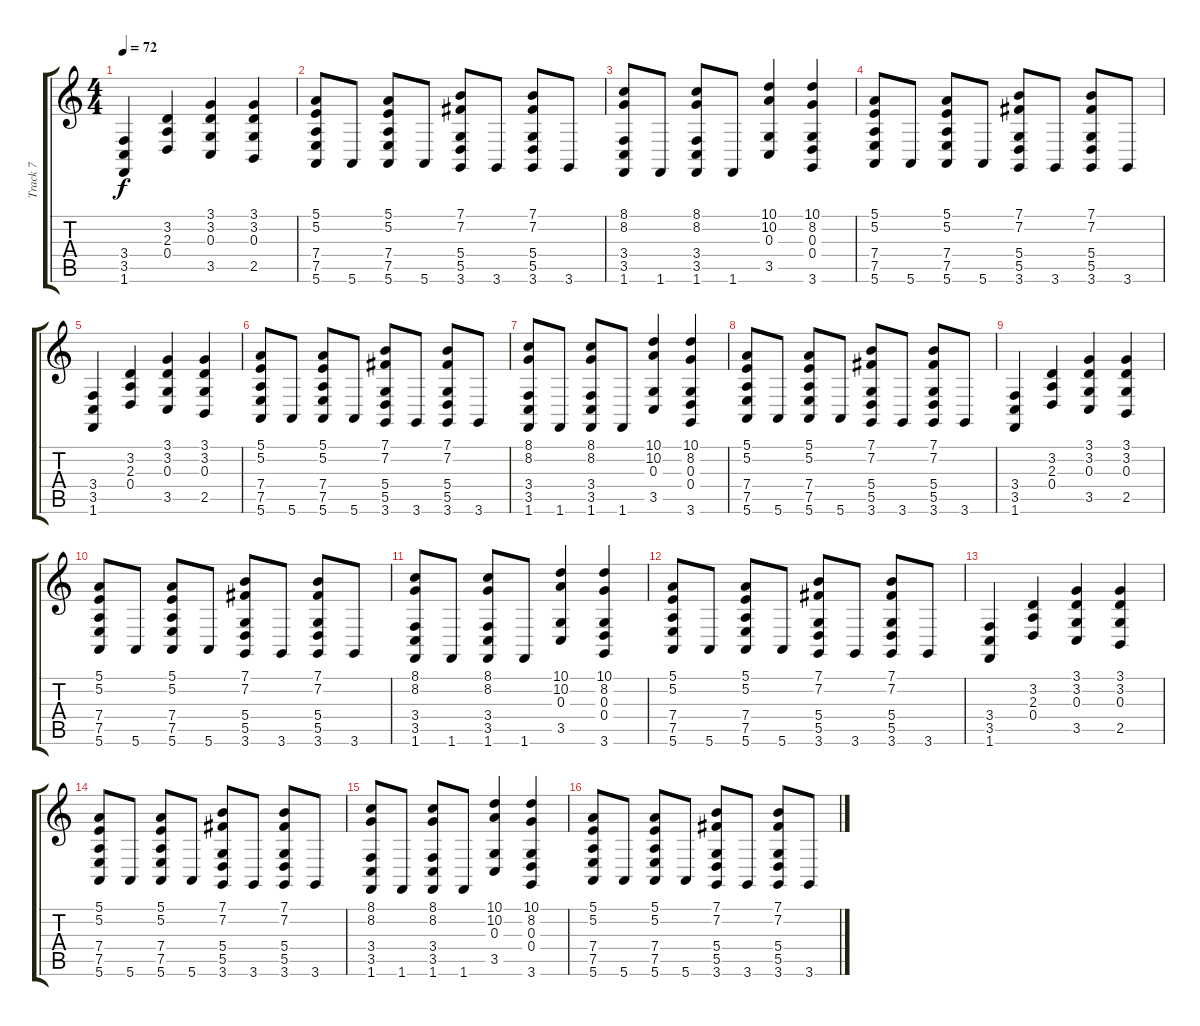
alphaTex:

\track ("Track 7" "Track 7") {instrument synthstrings1}
\staff {score tabs}
\tuning (E4 B3 G3 D3 A2 E2) {hide}
\ts (4 4)
\tempo 72
\clef g2
\ks c
(3.4 3.5 1.6).4{dy f} (3.2 2.3 0.4).4 (3.1 3.2 0.3 3.5).4 (3.1 3.2 0.3 2.5).4 |
(5.1 5.2 7.4 7.5 5.6).8 5.6.8 (5.1 5.2 7.4 7.5 5.6).8 5.6.8 (7.1 7.2 5.4 5.5 3.6).8 3.6.8 (7.1 7.2 5.4 5.5 3.6).8 3.6.8 |
(8.1 8.2 3.4 3.5 1.6).8 1.6.8 (8.1 8.2 3.4 3.5 1.6).8 1.6.8 (10.1 10.2 0.3 3.5).4 (10.1 8.2 0.3 0.4 3.6).4 |
(5.1 5.2 7.4 7.5 5.6).8 5.6.8 (5.1 5.2 7.4 7.5 5.6).8 5.6.8 (7.1 7.2 5.4 5.5 3.6).8 3.6.8 (7.1 7.2 5.4 5.5 3.6).8 3.6.8 |
(3.4 3.5 1.6).4 (3.2 2.3 0.4).4 (3.1 3.2 0.3 3.5).4 (3.1 3.2 0.3 2.5).4 |
(5.1 5.2 7.4 7.5 5.6).8 5.6.8 (5.1 5.2 7.4 7.5 5.6).8 5.6.8 (7.1 7.2 5.4 5.5 3.6).8 3.6.8 (7.1 7.2 5.4 5.5 3.6).8 3.6.8 |
(8.1 8.2 3.4 3.5 1.6).8 1.6.8 (8.1 8.2 3.4 3.5 1.6).8 1.6.8 (10.1 10.2 0.3 3.5).4 (10.1 8.2 0.3 0.4 3.6).4 |
(5.1 5.2 7.4 7.5 5.6).8 5.6.8 (5.1 5.2 7.4 7.5 5.6).8 5.6.8 (7.1 7.2 5.4 5.5 3.6).8 3.6.8 (7.1 7.2 5.4 5.5 3.6).8 3.6.8 |
(3.4 3.5 1.6).4 (3.2 2.3 0.4).4 (3.1 3.2 0.3 3.5).4 (3.1 3.2 0.3 2.5).4 |
(5.1 5.2 7.4 7.5 5.6).8 5.6.8 (5.1 5.2 7.4 7.5 5.6).8 5.6.8 (7.1 7.2 5.4 5.5 3.6).8 3.6.8 (7.1 7.2 5.4 5.5 3.6).8 3.6.8 |
(8.1 8.2 3.4 3.5 1.6).8 1.6.8 (8.1 8.2 3.4 3.5 1.6).8 1.6.8 (10.1 10.2 0.3 3.5).4 (10.1 8.2 0.3 0.4 3.6).4 |
(5.1 5.2 7.4 7.5 5.6).8 5.6.8 (5.1 5.2 7.4 7.5 5.6).8 5.6.8 (7.1 7.2 5.4 5.5 3.6).8 3.6.8 (7.1 7.2 5.4 5.5 3.6).8 3.6.8 |
(3.4 3.5 1.6).4 (3.2 2.3 0.4).4 (3.1 3.2 0.3 3.5).4 (3.1 3.2 0.3 2.5).4 |
(5.1 5.2 7.4 7.5 5.6).8 5.6.8 (5.1 5.2 7.4 7.5 5.6).8 5.6.8 (7.1 7.2 5.4 5.5 3.6).8 3.6.8 (7.1 7.2 5.4 5.5 3.6).8 3.6.8 |
(8.1 8.2 3.4 3.5 1.6).8 1.6.8 (8.1 8.2 3.4 3.5 1.6).8 1.6.8 (10.1 10.2 0.3 3.5).4 (10.1 8.2 0.3 0.4 3.6).4 |
(5.1 5.2 7.4 7.5 5.6).8 5.6.8 (5.1 5.2 7.4 7.5 5.6).8 5.6.8 (7.1 7.2 5.4 5.5 3.6).8 3.6.8 (7.1 7.2 5.4 5.5 3.6).8 3.6.8
